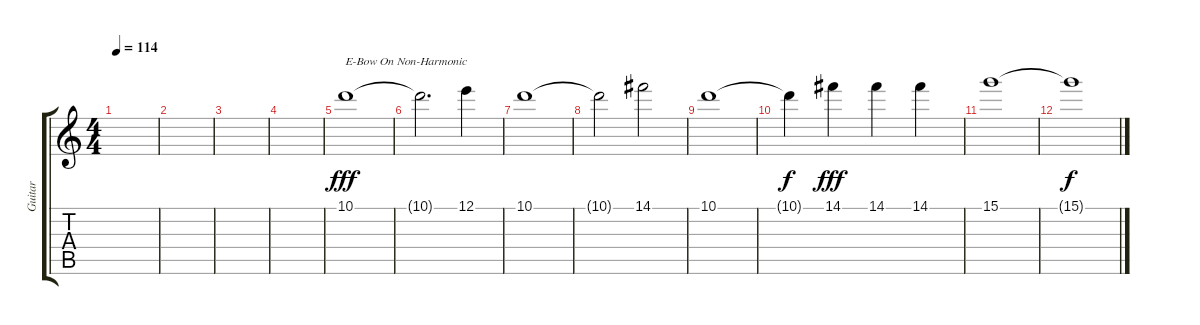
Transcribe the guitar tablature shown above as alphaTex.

\track ("Guitar" "Guitar") {instrument distortionguitar}
\staff {score tabs}
\tuning (E4 B3 G3 D3 A2 E2) {hide}
\ts (4 4)
\tempo 114
\clef g2
\ks c
|
|
|
|
10.1.1{txt "E-Bow On Non-Harmonic" dy fff volume 2 balance 16} |
10.1{t}.2{d} 12.1.4 |
10.1.1 |
10.1{t}.2 14.1.2 |
10.1.1 |
10.1{t}.4{dy f} 14.1.4{dy fff} 14.1.4 14.1.4 |
15.1.1 |
15.1{t}.1{dy f}
